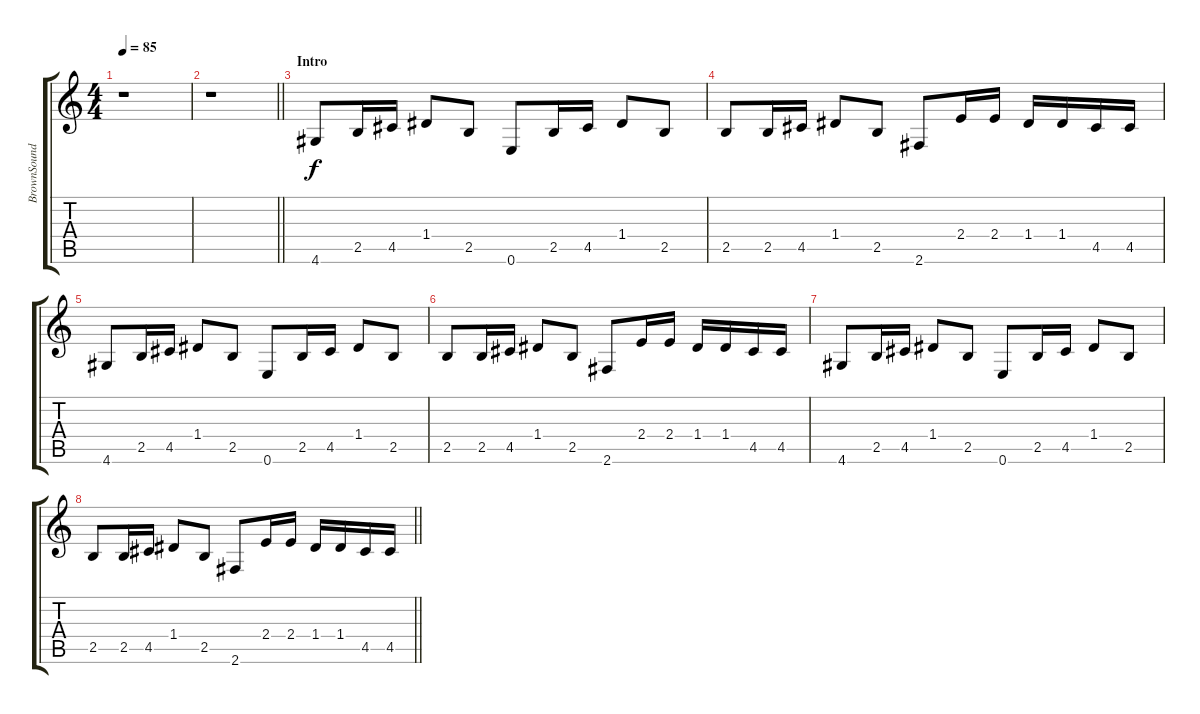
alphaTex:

\track ("BrownSound" "BrownSound") {instrument distortionguitar}
\staff {score tabs}
\tuning (E4 B3 G3 D3 A2 E2) {hide}
\ts (4 4)
\tempo 85
\clef g2
\ks c
r.1{dy f instrument distortionguitar} |
\barLineRight lightlight
r.1 |
\section ("" "Intro")
4.6.8 2.5.16 4.5.16 1.4.8 2.5.8 0.6.8 2.5.16 4.5.16 1.4.8 2.5.8 |
2.5.8 2.5.16 4.5.16 1.4.8 2.5.8 2.6.8 2.4.16 2.4.16 1.4.16 1.4.16 4.5.16 4.5.16 |
4.6.8 2.5.16 4.5.16 1.4.8 2.5.8 0.6.8 2.5.16 4.5.16 1.4.8 2.5.8 |
2.5.8 2.5.16 4.5.16 1.4.8 2.5.8 2.6.8 2.4.16 2.4.16 1.4.16 1.4.16 4.5.16 4.5.16 |
4.6.8 2.5.16 4.5.16 1.4.8 2.5.8 0.6.8 2.5.16 4.5.16 1.4.8 2.5.8 |
\barLineRight lightlight
2.5.8 2.5.16 4.5.16 1.4.8 2.5.8 2.6.8 2.4.16 2.4.16 1.4.16 1.4.16 4.5.16 4.5.16
